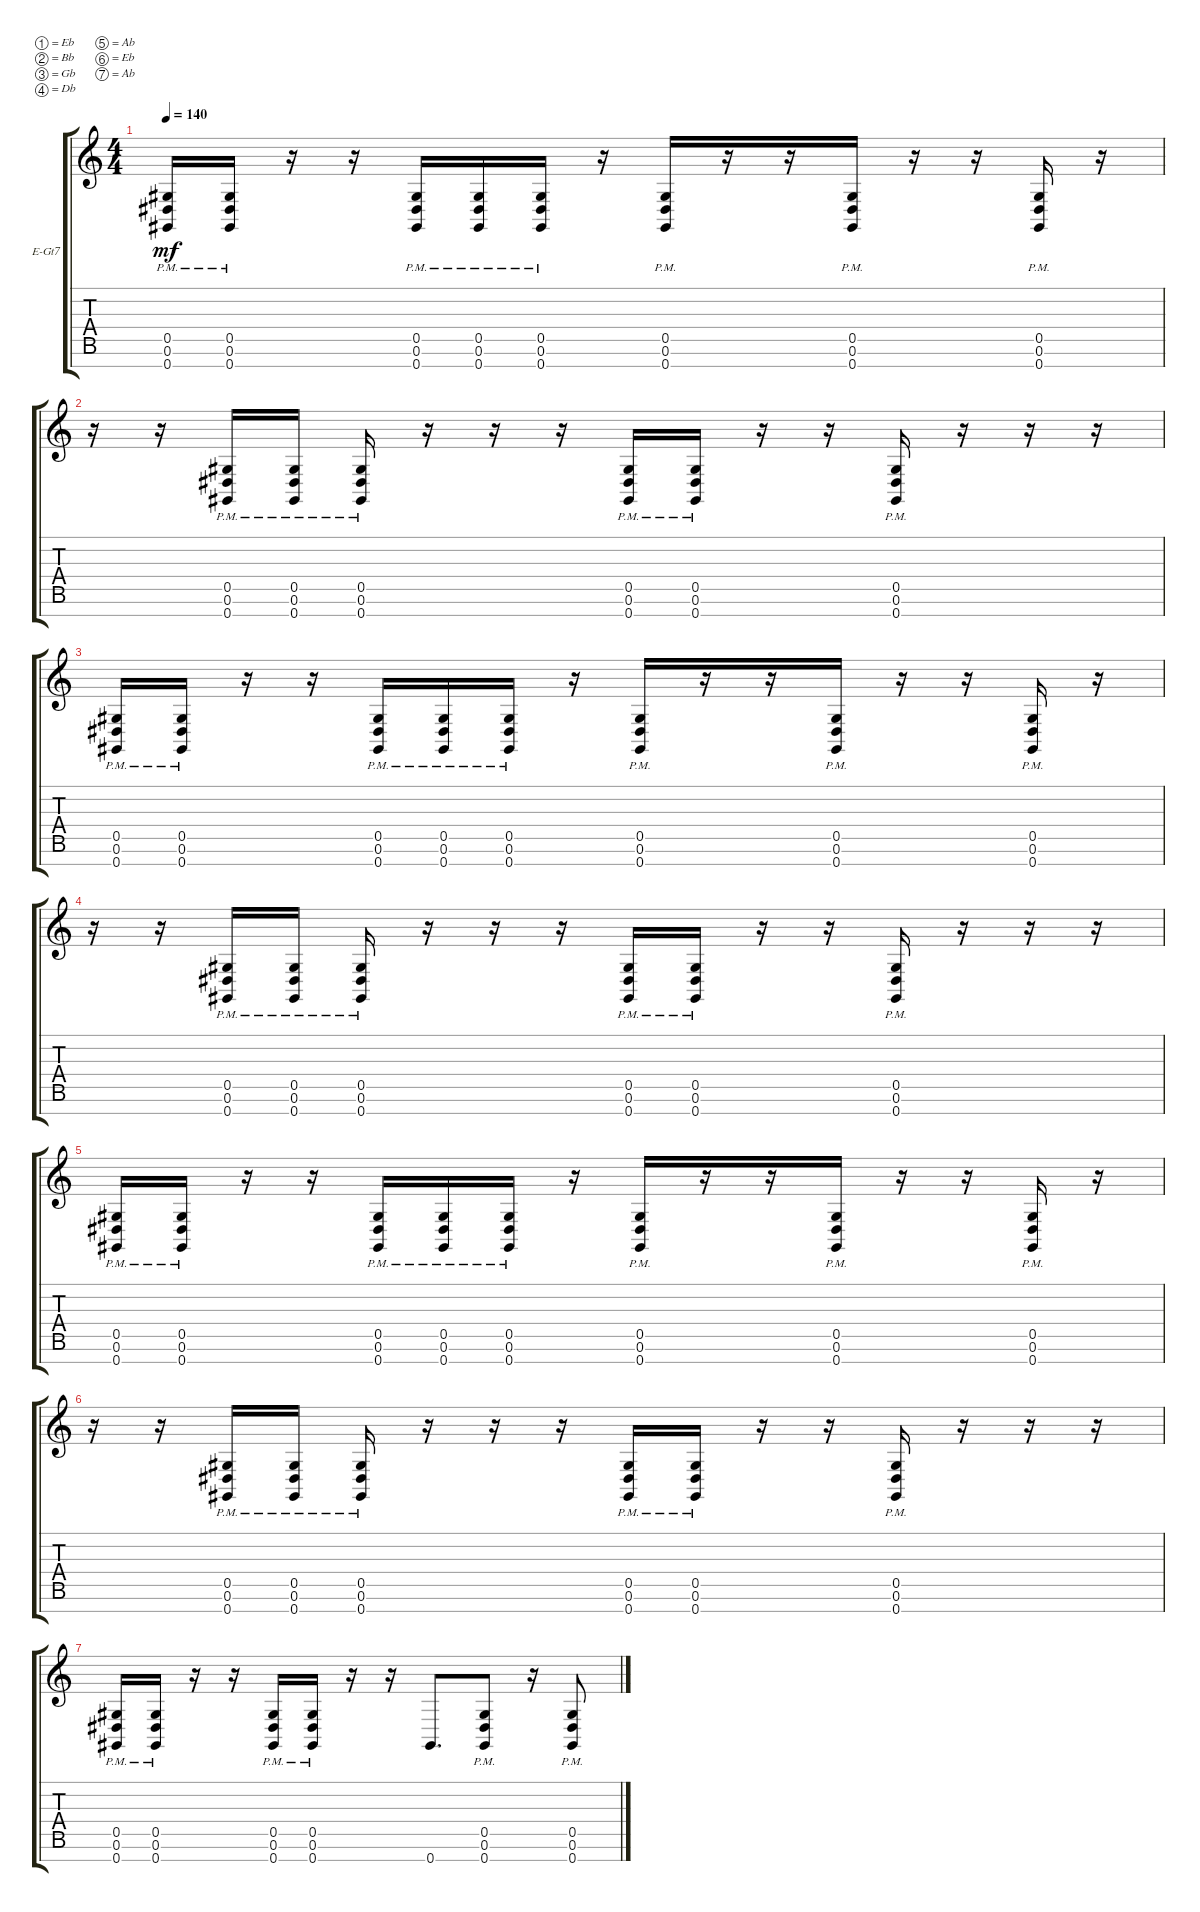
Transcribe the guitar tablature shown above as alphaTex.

\bracketExtendMode groupsimilarinstruments
\firstSystemTrackNameOrientation horizontal
\otherSystemsTrackNameOrientation horizontal
\track ("Left Guitar" "E-Gt7") {instrument distortionguitar}
\staff {score tabs}
\tuning (Eb4 Bb3 Gb3 Db3 Ab2 Eb2 Ab1)
\ts (4 4)
\tempo 140
\clef g2
\ks c
(0.7{pm} 0.6{pm} 0.5{pm}).16{dy mf} (0.7{pm} 0.6{pm} 0.5{pm}).16 r.16 r.16 (0.7{pm} 0.6{pm} 0.5{pm}).16 (0.7{pm} 0.6{pm} 0.5{pm}).16 (0.7{pm} 0.6{pm} 0.5{pm}).16 r.16 (0.7{pm} 0.6{pm} 0.5{pm}).16 r.16 r.16 (0.7{pm} 0.6{pm} 0.5{pm}).16 r.16 r.16 (0.7{pm} 0.6{pm} 0.5{pm}).16 r.16 |
r.16 r.16 (0.7{pm} 0.5{pm} 0.6{pm}).16 (0.7{pm} 0.5{pm} 0.6{pm}).16 (0.7{pm} 0.5{pm} 0.6{pm}).16 r.16 r.16 r.16 (0.7{pm} 0.5{pm} 0.6{pm}).16 (0.7{pm} 0.5{pm} 0.6{pm}).16 r.16 r.16 (0.7{pm} 0.5{pm} 0.6{pm}).16 r.16 r.16 r.16 |
(0.7{pm} 0.6{pm} 0.5{pm}).16 (0.7{pm} 0.6{pm} 0.5{pm}).16 r.16 r.16 (0.7{pm} 0.6{pm} 0.5{pm}).16 (0.7{pm} 0.6{pm} 0.5{pm}).16 (0.7{pm} 0.6{pm} 0.5{pm}).16 r.16 (0.7{pm} 0.6{pm} 0.5{pm}).16 r.16 r.16 (0.7{pm} 0.6{pm} 0.5{pm}).16 r.16 r.16 (0.7{pm} 0.6{pm} 0.5{pm}).16 r.16 |
r.16 r.16 (0.7{pm} 0.5{pm} 0.6{pm}).16 (0.7{pm} 0.5{pm} 0.6{pm}).16 (0.7{pm} 0.5{pm} 0.6{pm}).16 r.16 r.16 r.16 (0.7{pm} 0.5{pm} 0.6{pm}).16 (0.7{pm} 0.5{pm} 0.6{pm}).16 r.16 r.16 (0.7{pm} 0.5{pm} 0.6{pm}).16 r.16 r.16 r.16 |
(0.7{pm} 0.6{pm} 0.5{pm}).16 (0.7{pm} 0.6{pm} 0.5{pm}).16 r.16 r.16 (0.7{pm} 0.6{pm} 0.5{pm}).16 (0.7{pm} 0.6{pm} 0.5{pm}).16 (0.7{pm} 0.6{pm} 0.5{pm}).16 r.16 (0.7{pm} 0.6{pm} 0.5{pm}).16 r.16 r.16 (0.7{pm} 0.6{pm} 0.5{pm}).16 r.16 r.16 (0.7{pm} 0.6{pm} 0.5{pm}).16 r.16 |
r.16 r.16 (0.7{pm} 0.5{pm} 0.6{pm}).16 (0.7{pm} 0.5{pm} 0.6{pm}).16 (0.7{pm} 0.5{pm} 0.6{pm}).16 r.16 r.16 r.16 (0.7{pm} 0.5{pm} 0.6{pm}).16 (0.7{pm} 0.5{pm} 0.6{pm}).16 r.16 r.16 (0.7{pm} 0.5{pm} 0.6{pm}).16 r.16 r.16 r.16 |
(0.7{pm} 0.6{pm} 0.5{pm}).16 (0.7{pm} 0.6{pm} 0.5{pm}).16 r.16 r.16 (0.7{pm} 0.6{pm} 0.5{pm}).16 (0.7{pm} 0.6{pm} 0.5{pm}).16 r.16 r.16 0.7.8{d} (0.7{pm} 0.6{pm} 0.5{pm}).8 r.16 (0.7{pm} 0.6{pm} 0.5{pm}).8
